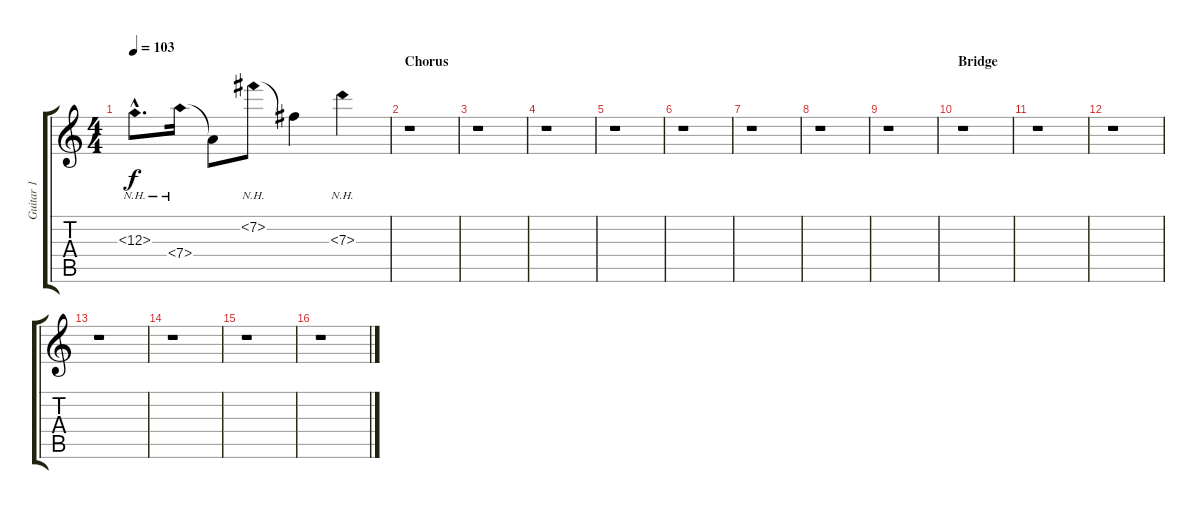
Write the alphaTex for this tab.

\track ("Guitar 1" "Guitar 1") {instrument electricguitarjazz}
\staff {score tabs}
\tuning (E4 B3 G3 D3 A2 D2) {hide}
\ts (4 4)
\tempo 103
\clef g2
\ks c
12.3{nh hac}.8{d dy f} 7.4{nh}.16 7.4{t}.8 7.2{nh}.8 7.2{t}.4 7.3{nh}.4 |
\section ("" "Chorus")
r.1 |
r.1 |
r.1 |
r.1 |
r.1 |
r.1 |
r.1 |
r.1 |
\section ("" "Bridge")
r.1 |
r.1 |
r.1 |
r.1 |
r.1 |
r.1 |
r.1
